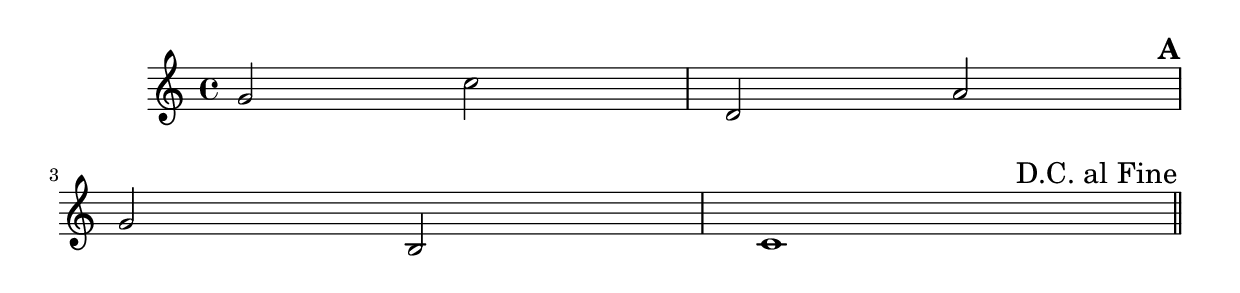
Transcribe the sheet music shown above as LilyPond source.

%% Do not edit this file; it is auto-generated from LSR http://lsr.dsi.unimi.it
%% This file is in the public domain.
\version "2.11.46"

\header {
  lsrtags = "text"

  texidoc = "
Marks can be printed at the end of the current line, instead of the
beginning of the following line. This is particularly useful when a
mark has to be added at the end of a score -- when there is no next
line.

In such cases, the right end of the mark has to be aligned with the
final bar line, as demonstrated on the second line of this example. 

"
  doctitle = "Printing marks at the end of a line or a score"
} % begin verbatim
\relative c'' {  
  \override Score.RehearsalMark  #'break-visibility = #begin-of-line-invisible
  g2 c
  d,2 a'
  \mark \default
  \break
  
  \override Score.RehearsalMark #'self-alignment-X = #RIGHT
  g2 b,
  c1 \bar "||"
  \mark "D.C. al Fine"
}
